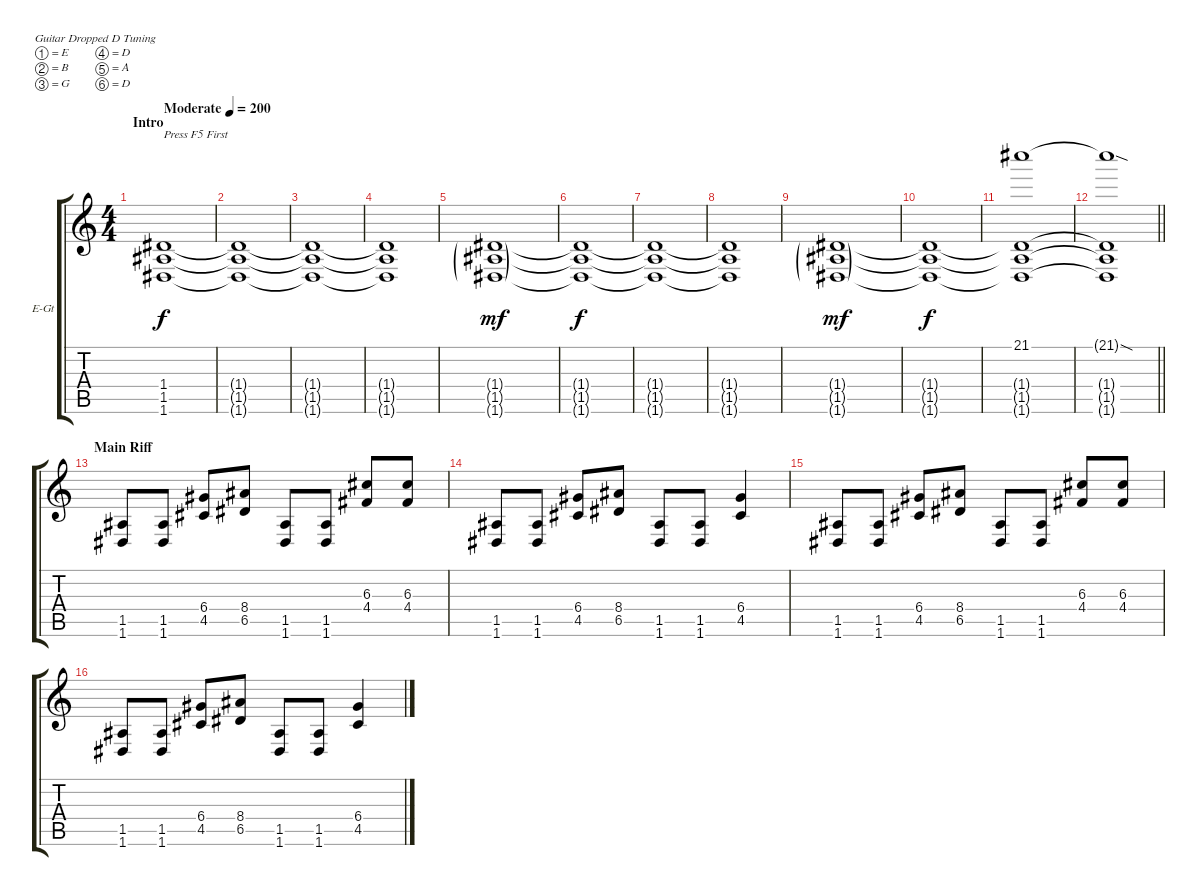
\bracketExtendMode groupsimilarinstruments
\firstSystemTrackNameOrientation horizontal
\otherSystemsTrackNameOrientation horizontal
\track ("Guitar 1" "E-Gt") {instrument distortionguitar}
\staff {score tabs}
\tuning (E4 B3 G3 D3 A2 D2)
\ts (4 4)
\beaming (8 2 2 2 2)
\section ("" "Intro")
\tempo (200 "Moderate")
\clef g2
\ks c
(1.4 1.5 1.6).1{txt "Press F5 First" dy f instrument distortionguitar} |
(1.4{t} 1.5{t} 1.6{t}).1 |
(1.4{t} 1.5{t} 1.6{t}).1 |
(1.4{t} 1.5{t} 1.6{t}).1 |
(1.4{g} 1.5{g} 1.6{g}).1{dy mf} |
(1.4{t} 1.5{t} 1.6{t}).1{dy f} |
(1.4{t} 1.5{t} 1.6{t}).1 |
(1.4{t} 1.5{t} 1.6{t}).1 |
(1.4{g} 1.5{g} 1.6{g}).1{dy mf} |
(1.4{t} 1.5{t} 1.6{t}).1{dy f} |
(21.1 1.4{t} 1.5{t} 1.6{t}).1 |
\barLineRight lightlight
(21.1{sod t} 1.4{t} 1.5{t} 1.6{t}).1 |
\section ("" "Main Riff")
(1.5 1.6).8 (1.5 1.6).8 (6.4 4.5).8 (8.4 6.5).8 (1.5 1.6).8 (1.5 1.6).8 (6.3 4.4).8 (6.3 4.4).8 |
(1.5 1.6).8 (1.5 1.6).8 (6.4 4.5).8 (8.4 6.5).8 (1.5 1.6).8 (1.5 1.6).8 (6.4 4.5).4 |
(1.5 1.6).8 (1.5 1.6).8 (6.4 4.5).8 (8.4 6.5).8 (1.5 1.6).8 (1.5 1.6).8 (6.3 4.4).8 (6.3 4.4).8 |
(1.5 1.6).8 (1.5 1.6).8 (6.4 4.5).8 (8.4 6.5).8 (1.5 1.6).8 (1.5 1.6).8 (6.4 4.5).4
